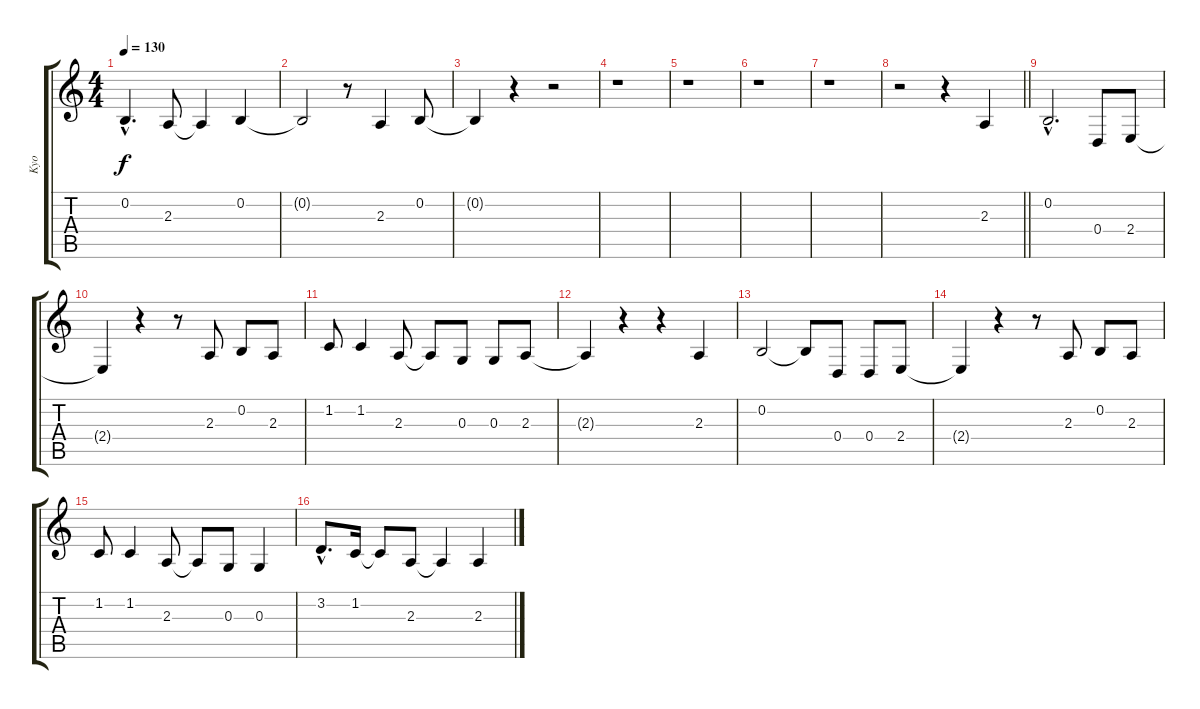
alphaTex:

\track ("Kyo" "Kyo") {instrument clarinet}
\staff {score tabs}
\tuning (E4 B3 G3 D3 A2 E2) {hide}
\ts (4 4)
\tempo 130
\clef g2
\ks c
0.2{hac}.4{d dy f} 2.3.8 2.3{t}.4 0.2.4 |
0.2{t}.2 r.8 2.3.4 0.2.8 |
0.2{t}.4 r.4 r.2 |
r.1 |
r.1 |
r.1 |
r.1 |
\barLineRight lightlight
r.2 r.4 2.3.4 |
0.2{hac}.2{d} 0.4.8 2.4.8 |
2.4{t}.4 r.4 r.8 2.3.8 0.2.8 2.3.8 |
1.2.8 1.2.4 2.3.8 2.3{t}.8 0.3.8 0.3.8 2.3.8 |
2.3{t}.4 r.4 r.4 2.3.4 |
0.2.2 0.2{t}.8 0.4.8 0.4.8 2.4.8 |
2.4{t}.4 r.4 r.8 2.3.8 0.2.8 2.3.8 |
1.2.8 1.2.4 2.3.8 2.3{t}.8 0.3.8 0.3.4 |
3.2{hac}.8{d} 1.2.16 1.2{t}.8 2.3.8 2.3{t}.4 2.3.4
